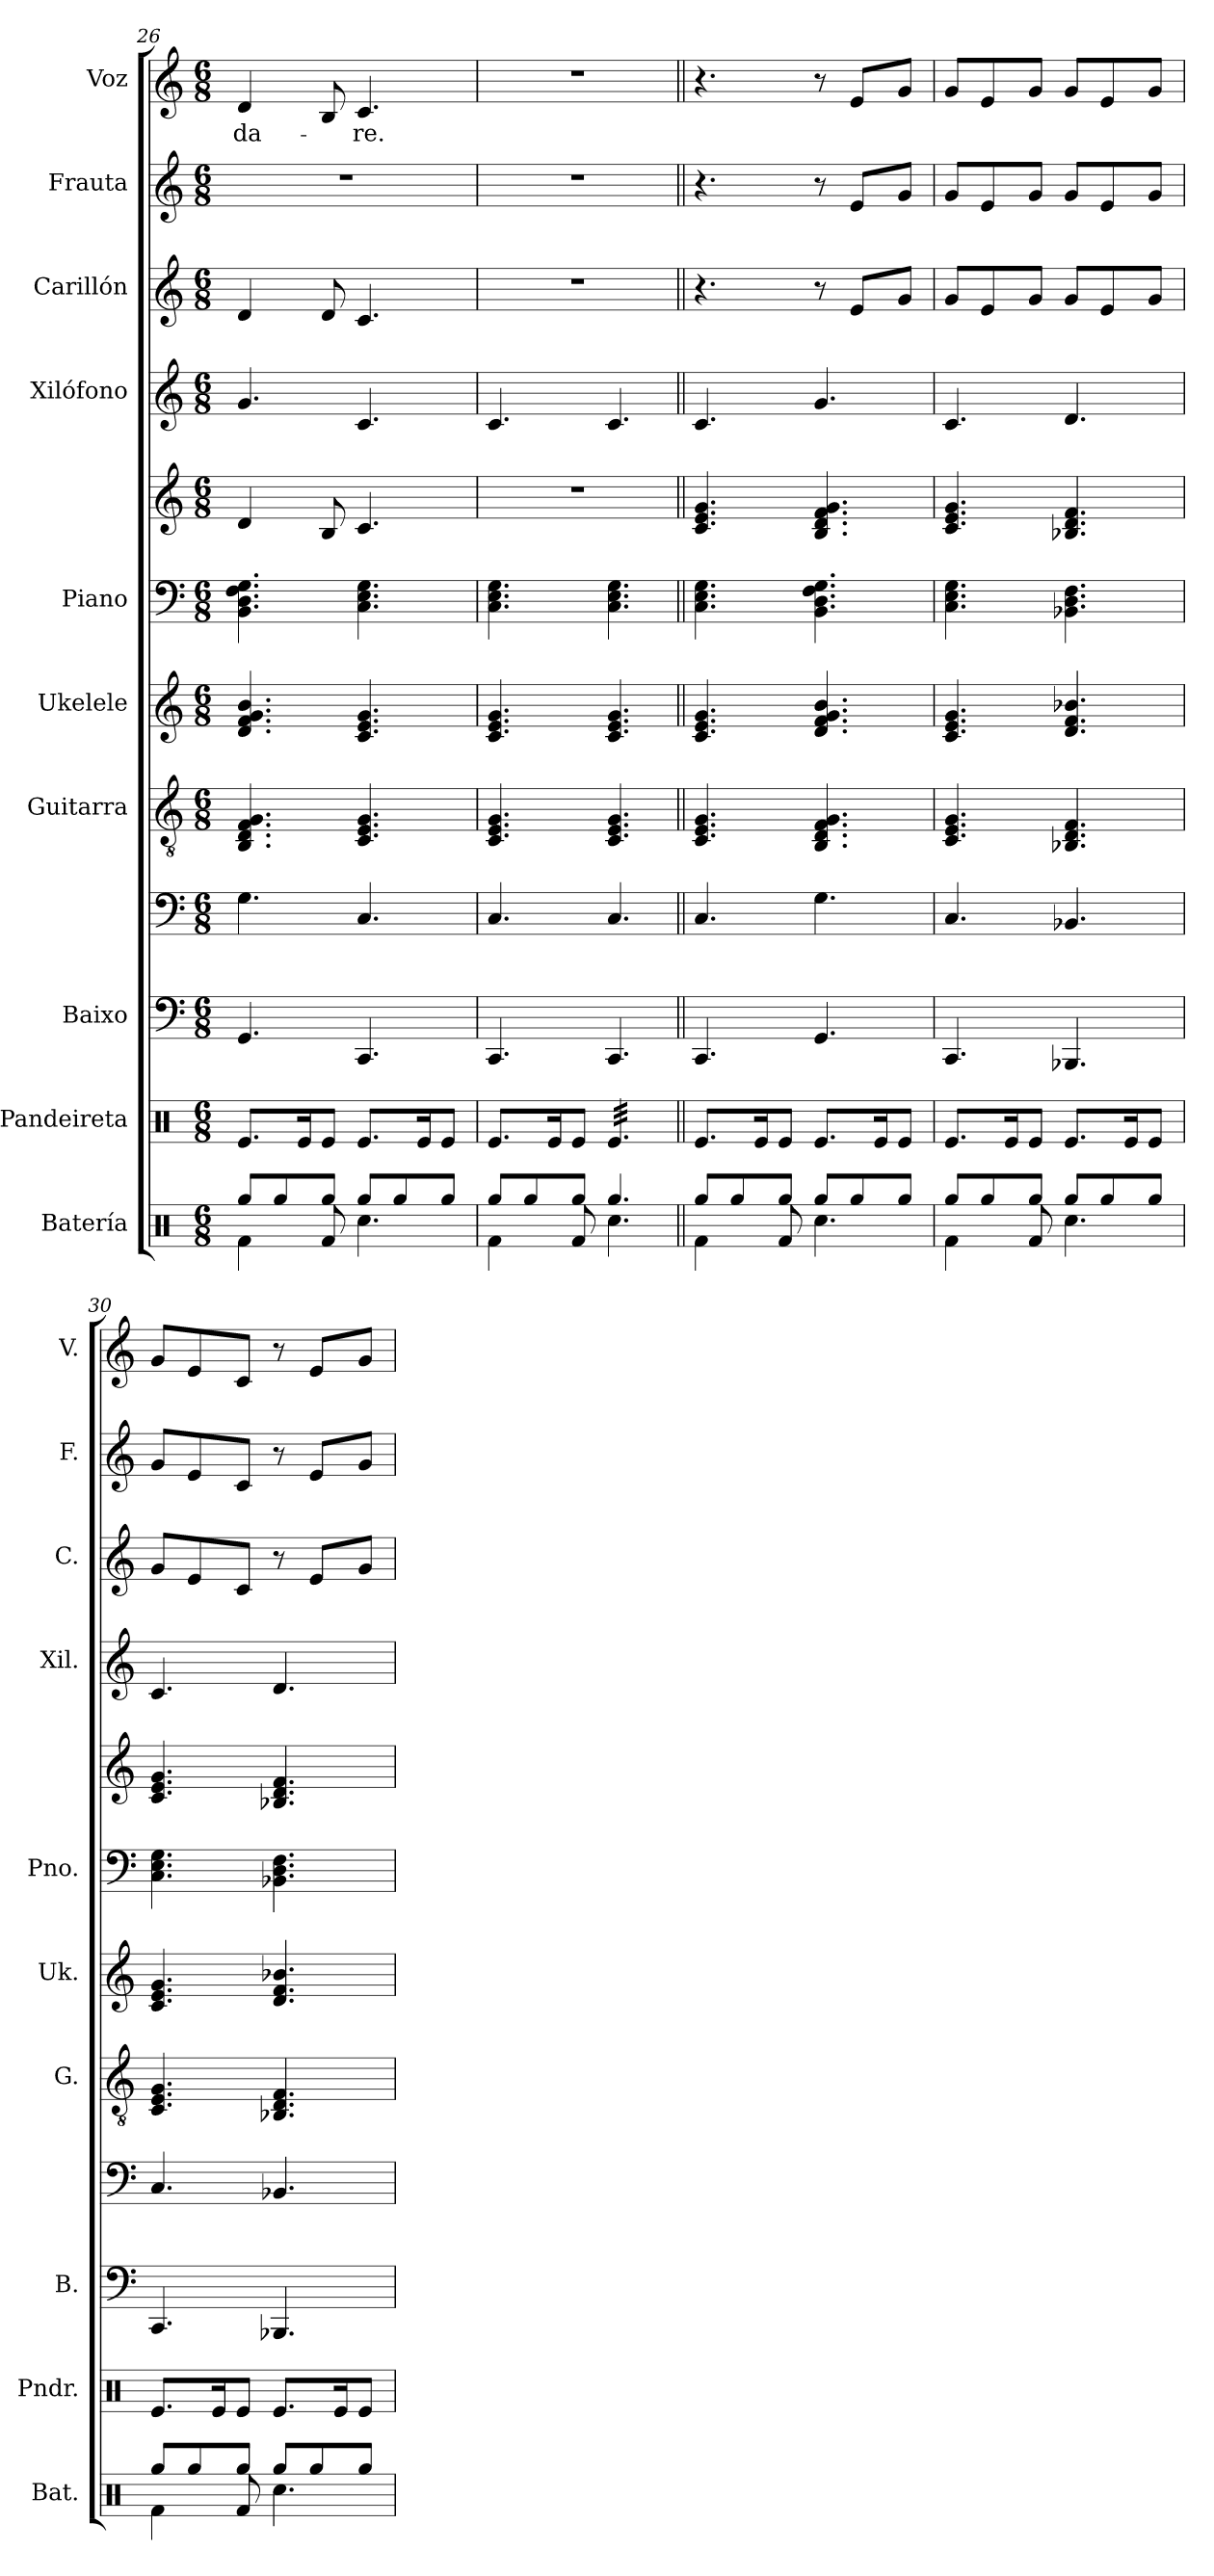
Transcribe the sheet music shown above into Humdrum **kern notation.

**kern	**kern	**kern	**kern	**kern	**kern	**kern	**kern	**kern	**kern	**kern	**kern	**text
*part10	*part9	*part8	*part8	*part7	*part6	*part5	*part5	*part4	*part3	*part2	*part1	*part1
*staff12	*staff11	*staff10	*staff9	*staff8	*staff7	*staff6	*staff5	*staff4	*staff3	*staff2	*staff1	*staff1
*I"Batería	*I"Pandeireta	*I"Baixo	*	*I"Guitarra	*I"Ukelele	*I"Piano	*	*I"Xilófono	*I"Carillón	*I"Frauta	*I"Voz	*
*I'Bat.	*I'Pndr.	*I'B.	*	*I'G.	*I'Uk.	*I'Pno.	*	*I'Xil.	*I'C.	*I'F.	*I'V.	*
*clefX	*clefX	*	*clefF4	*clefGv2	*clefG2	*clefF4	*clefG2	*clefG2	*clefG2	*clefG2	*clefG2	*
*	*	*ITrd7c12	*ITrd7c12	*	*	*	*	*ITrd-7c-12	*ITrd-14c-24	*	*	*
*k[]	*k[]	*k[]	*k[]	*k[]	*k[]	*k[]	*k[]	*k[]	*k[]	*k[]	*k[]	*
*M6/8	*M6/8	*M6/8	*M6/8	*M6/8	*M6/8	*M6/8	*M6/8	*M6/8	*M6/8	*M6/8	*M6/8	*
=26	=26	=26	=26	=26	=26	=26	=26	=26	=26	=26	=26	=26
*^	*	*	*	*	*	*	*	*	*	*	*	*
!	!	!	!	!	!	!	!	!	!	!	!	!	!LO:LY:b
8Rgg/L	4Rf\	8.Re/L	4.GGG	4.GG\	4.BB/ 4.D/ 4.F/ 4.G/	4.d/ 4.f/ 4.g/ 4.b/	4.BB\ 4.D\ 4.F\ 4.G\	4d/	4.gg/	4ddd/	2.r	4d/	-da-
8Rgg/	.	.	.	.	.	.	.	.	.	.	.	.	.
.	.	16Re/K	.	.	.	.	.	.	.	.	.	.	.
8Rgg/J	8Rf/	8Re/J	.	.	.	.	.	8B/	.	8ddd/	.	8B/	.
!	!	!	!	!	!	!	!	!	!	!	!	!	!LO:LY:b
8Rgg/L	4.Rcc\	8.Re/L	4.CCC	4.CC/	4.C/ 4.E/ 4.G/	4.c/ 4.e/ 4.g/	4.C\ 4.E\ 4.G\	4.c/	4.cc/	4.ccc/	.	4.c/	-re.
8Rgg/	.	.	.	.	.	.	.	.	.	.	.	.	.
.	.	16Re/K	.	.	.	.	.	.	.	.	.	.	.
8Rgg/J	.	8Re/J	.	.	.	.	.	.	.	.	.	.	.
=27	=27	=27	=27	=27	=27	=27	=27	=27	=27	=27	=27	=27	=27
8Rgg/L	4Rf\	8.Re/L	4.CCC	4.CC/	4.C/ 4.E/ 4.G/	4.c/ 4.e/ 4.g/	4.C\ 4.E\ 4.G\	2.r	4.cc/	2.r	2.r	2.r	.
8Rgg/	.	.	.	.	.	.	.	.	.	.	.	.	.
.	.	16Re/K	.	.	.	.	.	.	.	.	.	.	.
8Rgg/J	8Rf/	8Re/J	.	.	.	.	.	.	.	.	.	.	.
*	*	*tremolo	*	*	*	*	*	*	*	*	*	*	*
4.Rgg/	4.Rcc\	32Re/LLL	4.CCC	4.CC/	4.C/ 4.E/ 4.G/	4.c/ 4.e/ 4.g/	4.C\ 4.E\ 4.G\	.	4.cc/	.	.	.	.
.	.	32Re/	.	.	.	.	.	.	.	.	.	.	.
.	.	32Re/	.	.	.	.	.	.	.	.	.	.	.
.	.	32Re/	.	.	.	.	.	.	.	.	.	.	.
.	.	32Re/	.	.	.	.	.	.	.	.	.	.	.
.	.	32Re/	.	.	.	.	.	.	.	.	.	.	.
.	.	32Re/	.	.	.	.	.	.	.	.	.	.	.
.	.	32Re/	.	.	.	.	.	.	.	.	.	.	.
.	.	32Re/	.	.	.	.	.	.	.	.	.	.	.
.	.	32Re/	.	.	.	.	.	.	.	.	.	.	.
.	.	32Re/	.	.	.	.	.	.	.	.	.	.	.
.	.	32Re/JJJ	.	.	.	.	.	.	.	.	.	.	.
*	*	*Xtremolo	*	*	*	*	*	*	*	*	*	*	*
!!LO:PB:g=z
=28||	=28||	=28||	=28||	=28||	=28||	=28||	=28||	=28||	=28||	=28||	=28||	=28||	=28||
*	*	*	*	*	*	*	*	*	*	*	*	*MM150	*
8Rgg/L	4Rf\	8.Re/L	4.CCC	4.CC/	4.C/ 4.E/ 4.G/	4.c/ 4.e/ 4.g/	4.C\ 4.E\ 4.G\	4.c/ 4.e/ 4.g/	4.cc/	4.r	4.r	4.r	.
8Rgg/	.	.	.	.	.	.	.	.	.	.	.	.	.
.	.	16Re/K	.	.	.	.	.	.	.	.	.	.	.
8Rgg/J	8Rf/	8Re/J	.	.	.	.	.	.	.	.	.	.	.
8Rgg/L	4.Rcc\	8.Re/L	4.GGG	4.GG\	4.BB/ 4.D/ 4.F/ 4.G/	4.d/ 4.f/ 4.g/ 4.b/	4.BB\ 4.D\ 4.F\ 4.G\	4.B/ 4.d/ 4.f/ 4.g/	4.gg/	8r	8r	8r	.
8Rgg/	.	.	.	.	.	.	.	.	.	8eee/L	8e/L	8e/L	.
.	.	16Re/K	.	.	.	.	.	.	.	.	.	.	.
8Rgg/J	.	8Re/J	.	.	.	.	.	.	.	8ggg/J	8g/J	8g/J	.
=29	=29	=29	=29	=29	=29	=29	=29	=29	=29	=29	=29	=29	=29
8Rgg/L	4Rf\	8.Re/L	4.CCC	4.CC/	4.C/ 4.E/ 4.G/	4.c/ 4.e/ 4.g/	4.C\ 4.E\ 4.G\	4.c/ 4.e/ 4.g/	4.cc/	8ggg/L	8g/L	8g/L	.
8Rgg/	.	.	.	.	.	.	.	.	.	8eee/	8e/	8e/	.
.	.	16Re/K	.	.	.	.	.	.	.	.	.	.	.
8Rgg/J	8Rf/	8Re/J	.	.	.	.	.	.	.	8ggg/J	8g/J	8g/J	.
8Rgg/L	4.Rcc\	8.Re/L	4.BBBB-	4.BBB-X/	4.BB-X/ 4.D/ 4.F/	4.d/ 4.f/ 4.b-X/	4.BB-X\ 4.D\ 4.F\	4.B-X/ 4.d/ 4.f/	4.dd/	8ggg/L	8g/L	8g/L	.
8Rgg/	.	.	.	.	.	.	.	.	.	8eee/	8e/	8e/	.
.	.	16Re/K	.	.	.	.	.	.	.	.	.	.	.
8Rgg/J	.	8Re/J	.	.	.	.	.	.	.	8ggg/J	8g/J	8g/J	.
=30	=30	=30	=30	=30	=30	=30	=30	=30	=30	=30	=30	=30	=30
8Rgg/L	4Rf\	8.Re/L	4.CCC	4.CC/	4.C/ 4.E/ 4.G/	4.c/ 4.e/ 4.g/	4.C\ 4.E\ 4.G\	4.c/ 4.e/ 4.g/	4.cc/	8ggg/L	8g/L	8g/L	.
8Rgg/	.	.	.	.	.	.	.	.	.	8eee/	8e/	8e/	.
.	.	16Re/K	.	.	.	.	.	.	.	.	.	.	.
8Rgg/J	8Rf/	8Re/J	.	.	.	.	.	.	.	8ccc/J	8c/J	8c/J	.
8Rgg/L	4.Rcc\	8.Re/L	4.BBBB-X	4.BBB-X/	4.BB-X/ 4.D/ 4.F/	4.d/ 4.f/ 4.b-X/	4.BB-X\ 4.D\ 4.F\	4.B-X/ 4.d/ 4.f/	4.dd/	8r	8r	8r	.
8Rgg/	.	.	.	.	.	.	.	.	.	8eee/L	8e/L	8e/L	.
.	.	16Re/K	.	.	.	.	.	.	.	.	.	.	.
8Rgg/J	.	8Re/J	.	.	.	.	.	.	.	8ggg/J	8g/J	8g/J	.
*v	*v	*	*	*	*	*	*	*	*	*	*	*	*
=	=	=	=	=	=	=	=	=	=	=	=	=
*-	*-	*-	*-	*-	*-	*-	*-	*-	*-	*-	*-	*-
